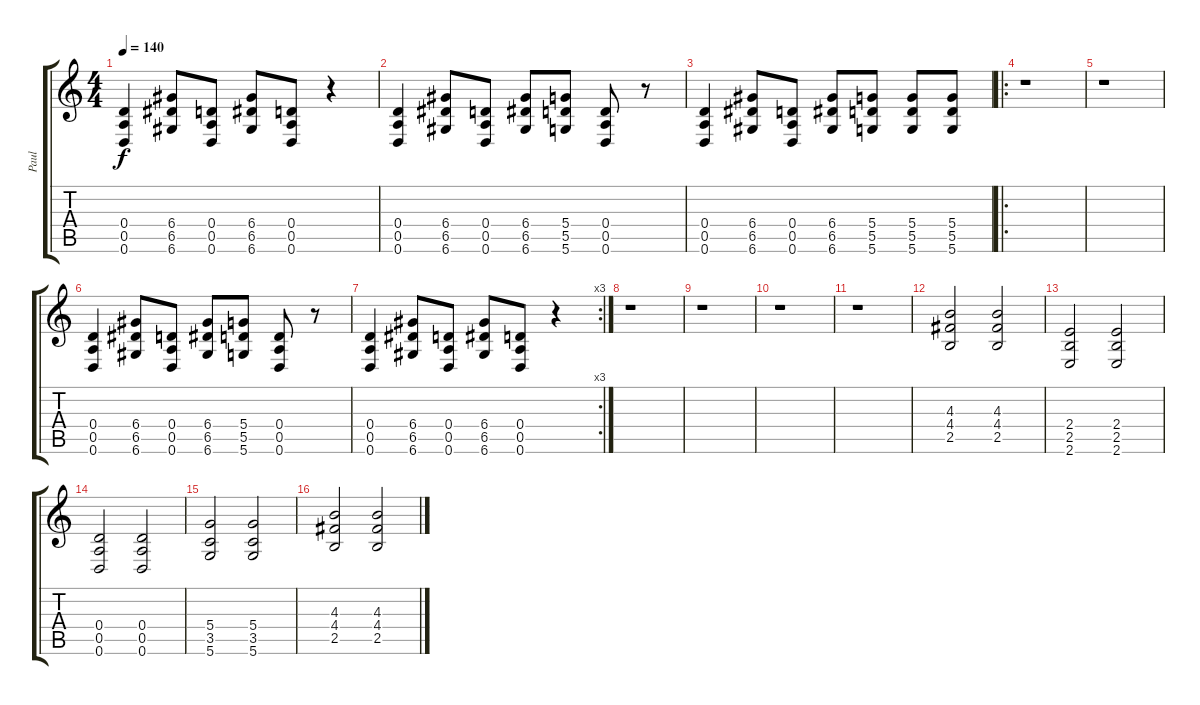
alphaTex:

\track ("Paul" "Paul") {instrument distortionguitar}
\staff {score tabs}
\tuning (E4 B3 G3 D3 A2 D2) {hide}
\ts (4 4)
\tempo 140
\clef g2
\ks c
(0.4 0.5 0.6).4{dy f} (6.4 6.5 6.6).8 (0.4 0.5 0.6).8 (6.4 6.5 6.6).8 (0.4 0.5 0.6).8 r.4 |
(0.4 0.5 0.6).4 (6.4 6.5 6.6).8 (0.4 0.5 0.6).8 (6.4 6.5 6.6).8 (5.4 5.5 5.6).8 (0.4 0.5 0.6).8 r.8 |
(0.4 0.5 0.6).4 (6.4 6.5 6.6).8 (0.4 0.5 0.6).8 (6.4 6.5 6.6).8 (5.4 5.5 5.6).8 (5.4 5.5 5.6).8 (5.4 5.5 5.6).8 |
\ro
r.1 |
r.1 |
(0.4 0.5 0.6).4 (6.4 6.5 6.6).8 (0.4 0.5 0.6).8 (6.4 6.5 6.6).8 (5.4 5.5 5.6).8 (0.4 0.5 0.6).8 r.8 |
\rc 3
(0.4 0.5 0.6).4 (6.4 6.5 6.6).8 (0.4 0.5 0.6).8 (6.4 6.5 6.6).8 (0.4 0.5 0.6).8 r.4 |
r.1 |
r.1 |
r.1 |
r.1 |
(4.3 4.4 2.5).2{volume 10} (4.3 4.4 2.5).2 |
(2.4 2.5 2.6).2 (2.4 2.5 2.6).2 |
(0.4 0.5 0.6).2 (0.4 0.5 0.6).2 |
(5.4 3.5 5.6).2 (5.4 3.5 5.6).2 |
(4.3 4.4 2.5).2 (4.3 4.4 2.5).2
